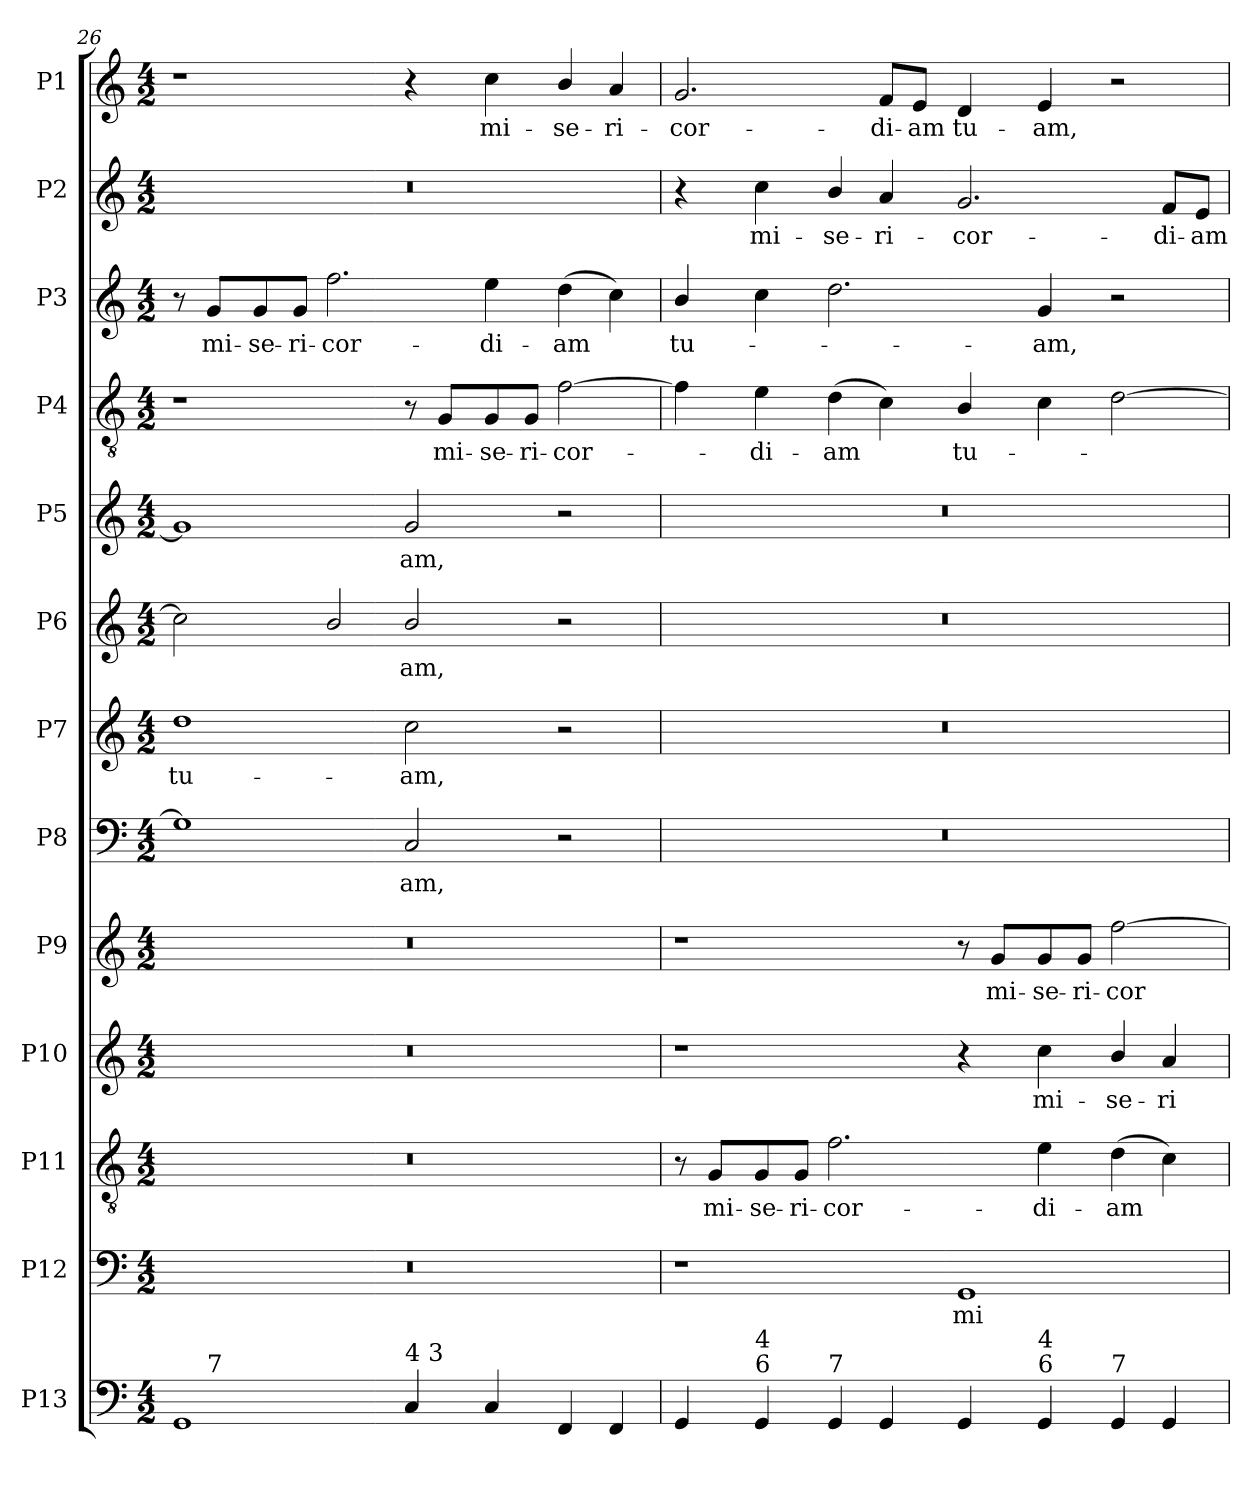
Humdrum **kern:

**kern	**kern	**text	**kern	**text	**kern	**text	**kern	**text	**kern	**text	**kern	**text	**kern	**text	**kern	**text	**kern	**text	**kern	**text	**kern	**text	**kern	**text
*part13	*part12	*part12	*part11	*part11	*part10	*part10	*part9	*part9	*part8	*part8	*part7	*part7	*part6	*part6	*part5	*part5	*part4	*part4	*part3	*part3	*part2	*part2	*part1	*part1
*staff13	*staff12	*staff12	*staff11	*staff11	*staff10	*staff10	*staff9	*staff9	*staff8	*staff8	*staff7	*staff7	*staff6	*staff6	*staff5	*staff5	*staff4	*staff4	*staff3	*staff3	*staff2	*staff2	*staff1	*staff1
*I"P13	*I"P12	*	*I"P11	*	*I"P10	*	*I"P9	*	*I"P8	*	*I"P7	*	*I"P6	*	*I"P5	*	*I"P4	*	*I"P3	*	*I"P2	*	*I"P1	*
*clefF4	*clefF4	*	*clefGv2	*	*clefG2	*	*clefG2	*	*clefF4	*	*clefG2	*	*clefG2	*	*clefG2	*	*clefGv2	*	*clefG2	*	*clefG2	*	*clefG2	*
*	*	*	*ITrd7c12	*	*	*	*	*	*	*	*	*	*	*	*	*	*ITrd7c12	*	*ITrd7c12	*	*	*	*	*
*k[]	*k[]	*	*k[]	*	*k[]	*	*k[]	*	*k[]	*	*k[]	*	*k[]	*	*k[]	*	*k[]	*	*k[]	*	*k[]	*	*k[]	*
*C:	*C:	*	*C:	*	*C:	*	*C:	*	*C:	*	*C:	*	*C:	*	*C:	*	*C:	*	*C:	*	*C:	*	*C:	*
*M4/2	*M4/2	*	*M4/2	*	*M4/2	*	*M4/2	*	*M4/2	*	*M4/2	*	*M4/2	*	*M4/2	*	*M4/2	*	*M4/2	*	*M4/2	*	*M4/2	*
=26	=26	=26	=26	=26	=26	=26	=26	=26	=26	=26	=26	=26	=26	=26	=26	=26	=26	=26	=26	=26	=26	=26	=26	=26
!	!LO:N:vis=1	!	!LO:N:vis=1	!	!LO:N:vis=1	!	!LO:N:vis=1	!	!	!	!	!	!	!	!	!	!	!	!	!	!	!	!	!
!LO:TX:a:t=43	!	!	!	!	!	!	!	!	!	!	!	!	!	!	!	!	!	!	!	!	!	!	!	!
!	!	!	!	!	!	!	!	!	!	!	!	!LO:LY:b:color=#000000	!	!	!	!	!	!	!	!	!LO:N:vis=1	!	!	!
*^	*	*	*	*	*	*	*	*	*	*	*	*	*	*	*	*	*	*	*	*	*	*	*	*
1GGi	8ryy	0r	.	0r	.	0r	.	0r	.	1Gi]	.	1ddi	tu-	2cci\]	.	1gi]	.	1r	.	8r	.	0r	.	1r	.
!	!LO:TX:a:t=7	!	!	!	!	!	!	!	!	!	!	!	!	!	!	!	!	!	!	!	!	!	!	!	!
!	!	!	!	!	!	!	!	!	!	!	!	!	!	!	!	!	!	!	!	!	!LO:LY:b:color=#000000	!	!	!	!
.	1...ryy	.	.	.	.	.	.	.	.	.	.	.	.	.	.	.	.	.	.	8Gi/L	mi-	.	.	.	.
!	!	!	!	!	!	!	!	!	!	!	!	!	!	!	!	!	!	!	!	!	!LO:LY:b:color=#000000	!	!	!	!
.	.	.	.	.	.	.	.	.	.	.	.	.	.	.	.	.	.	.	.	8Gi/	-se-	.	.	.	.
!	!	!	!	!	!	!	!	!	!	!	!	!	!	!	!	!	!	!	!	!	!LO:LY:b:color=#000000	!	!	!	!
.	.	.	.	.	.	.	.	.	.	.	.	.	.	.	.	.	.	.	.	8Gi/J	-ri-	.	.	.	.
!	!	!	!	!	!	!	!	!	!	!	!	!	!	!	!	!	!	!	!	!	!LO:LY:b:color=#000000	!	!	!	!
.	.	.	.	.	.	.	.	.	.	.	.	.	.	2bi/	.	.	.	.	.	2.fi\	-cor-	.	.	.	.
!	!	!	!	!	!	!	!	!	!	!	!LO:LY:b:color=#000000	!	!	!	!	!	!	!	!	!	!	!	!	!	!
!	!	!	!	!	!	!	!	!	!	!	!	!	!LO:LY:b:color=#000000	!	!	!	!	!	!	!	!	!	!	!	!
!	!	!	!	!	!	!	!	!	!	!	!	!	!	!	!LO:LY:b:color=#000000	!	!	!	!	!	!	!	!	!	!
!LO:TX:a:t=4                 3	!	!	!	!	!	!	!	!	!	!	!	!	!	!	!	!	!	!	!	!	!	!	!	!	!
!	!	!	!	!	!	!	!	!	!	!	!	!	!	!	!	!	!LO:LY:b:color=#000000	!	!	!	!	!	!	!	!
4Ci/	.	.	.	.	.	.	.	.	.	2Ci/	-am,	2cci\	-am,	2bi/	-am,	2gi/	-am,	8r	.	.	.	.	.	4r	.
!	!	!	!	!	!	!	!	!	!	!	!	!	!	!	!	!	!	!	!LO:LY:b:color=#000000	!	!	!	!	!	!
.	.	.	.	.	.	.	.	.	.	.	.	.	.	.	.	.	.	8GGi/L	mi-	.	.	.	.	.	.
!	!	!	!	!	!	!	!	!	!	!	!	!	!	!	!	!	!	!	!LO:LY:b:color=#000000	!	!	!	!	!	!
!	!	!	!	!	!	!	!	!	!	!	!	!	!	!	!	!	!	!	!	!	!LO:LY:b:color=#000000	!	!	!	!
!	!	!	!	!	!	!	!	!	!	!	!	!	!	!	!	!	!	!	!	!	!	!	!	!	!LO:LY:b:color=#000000
4Ci/	.	.	.	.	.	.	.	.	.	.	.	.	.	.	.	.	.	8GGi/	-se-	4ei\	-di-	.	.	4cci\	mi-
!	!	!	!	!	!	!	!	!	!	!	!	!	!	!	!	!	!	!	!LO:LY:b:color=#000000	!	!	!	!	!	!
.	.	.	.	.	.	.	.	.	.	.	.	.	.	.	.	.	.	8GGi/J	-ri-	.	.	.	.	.	.
!	!	!	!	!	!	!	!	!	!	!	!	!	!	!	!	!	!	!	!LO:LY:b:color=#000000	!	!	!	!	!	!
!	!	!	!	!	!	!	!	!	!	!	!	!	!	!	!	!	!	!	!	!	!LO:LY:b:color=#000000	!	!	!	!
!	!	!	!	!	!	!	!	!	!	!	!	!	!	!	!	!	!	!	!	!	!	!	!	!	!LO:LY:b:color=#000000
4FFi/	.	.	.	.	.	.	.	.	.	2r	.	2r	.	2r	.	2r	.	[2Fi\	-cor-	(4di\	-am	.	.	4bi/	-se-
!	!	!	!	!	!	!	!	!	!	!	!	!	!	!	!	!	!	!	!	!	!	!	!	!	!LO:LY:b:color=#000000
4FFi/	.	.	.	.	.	.	.	.	.	.	.	.	.	.	.	.	.	.	.	4ci\)	.	.	.	4ai/	-ri-
!!LO:PB:g=z
=27	=27	=27	=27	=27	=27	=27	=27	=27	=27	=27	=27	=27	=27	=27	=27	=27	=27	=27	=27	=27	=27	=27	=27	=27	=27
!	!	!	!	!	!	!	!	!	!	!LO:N:vis=1	!	!LO:N:vis=1	!	!LO:N:vis=1	!	!LO:N:vis=1	!	!	!	!	!	!	!	!	!
*v	*v	*	*	*	*	*	*	*	*	*	*	*	*	*	*	*	*	*	*	*	*	*	*	*	*
*^	*	*	*	*	*	*	*	*	*	*	*	*	*	*	*	*	*	*	*	*	*	*	*	*
!	!	!	!	!	!	!	!	!	!	!	!	!	!	!	!	!	!	!	!	!	!LO:LY:b:color=#000000	!	!	!	!
*v	*v	*	*	*	*	*	*	*	*	*	*	*	*	*	*	*	*	*	*	*	*	*	*	*	*
*^	*	*	*	*	*	*	*	*	*	*	*	*	*	*	*	*	*	*	*	*	*	*	*	*
!LO:TX:a:t=7	!	!	!	!	!	!	!	!	!	!	!	!	!	!	!	!	!	!	!	!	!	!	!	!	!
!	!	!	!	!	!	!	!	!	!	!	!	!	!	!	!	!	!	!	!	!	!	!	!	!	!LO:LY:b:color=#000000
*v	*v	*	*	*	*	*	*	*	*	*	*	*	*	*	*	*	*	*	*	*	*	*	*	*	*
4GGi/	1r	.	8r	.	1r	.	1r	.	0r	.	0r	.	0r	.	0r	.	4Fi\]	.	4Bi/	tu-	4r	.	2.gi/	-cor-
!	!	!	!	!LO:LY:b:color=#000000	!	!	!	!	!	!	!	!	!	!	!	!	!	!	!	!	!	!	!	!
.	.	.	8GGi/L	mi-	.	.	.	.	.	.	.	.	.	.	.	.	.	.	.	.	.	.	.	.
!	!	!	!	!LO:LY:b:color=#000000	!	!	!	!	!	!	!	!	!	!	!	!	!	!	!	!	!	!	!	!
!	!	!	!	!	!	!	!	!	!	!	!	!	!	!	!	!	!	!LO:LY:b:color=#000000	!	!	!	!	!	!
!LO:TX:a:t=6	!	!	!	!	!	!	!	!	!	!	!	!	!	!	!	!	!	!	!	!	!	!	!	!
!LO:TX:t=4	!	!	!	!	!	!	!	!	!	!	!	!	!	!	!	!	!	!	!	!	!	!	!	!
!	!	!	!	!	!	!	!	!	!	!	!	!	!	!	!	!	!	!	!	!	!	!LO:LY:b:color=#000000	!	!
4GGi/	.	.	8GGi/	-se-	.	.	.	.	.	.	.	.	.	.	.	.	4Ei\	-di-	4ci\	.	4cci\	mi-	.	.
!	!	!	!	!LO:LY:b:color=#000000	!	!	!	!	!	!	!	!	!	!	!	!	!	!	!	!	!	!	!	!
.	.	.	8GGi/J	-ri-	.	.	.	.	.	.	.	.	.	.	.	.	.	.	.	.	.	.	.	.
!	!	!	!	!LO:LY:b:color=#000000	!	!	!	!	!	!	!	!	!	!	!	!	!	!	!	!	!	!	!	!
!	!	!	!	!	!	!	!	!	!	!	!	!	!	!	!	!	!	!LO:LY:b:color=#000000	!	!	!	!	!	!
!LO:TX:a:t=7	!	!	!	!	!	!	!	!	!	!	!	!	!	!	!	!	!	!	!	!	!	!	!	!
!	!	!	!	!	!	!	!	!	!	!	!	!	!	!	!	!	!	!	!	!	!	!LO:LY:b:color=#000000	!	!
4GGi/	.	.	2.Fi\	-cor-	.	.	.	.	.	.	.	.	.	.	.	.	(4Di\	-am	2.di\	.	4bi/	-se-	.	.
!	!	!	!	!	!	!	!	!	!	!	!	!	!	!	!	!	!	!	!	!	!	!LO:LY:b:color=#000000	!	!
!	!	!	!	!	!	!	!	!	!	!	!	!	!	!	!	!	!	!	!	!	!	!	!	!LO:LY:b:color=#000000
4GGi/	.	.	.	.	.	.	.	.	.	.	.	.	.	.	.	.	4Ci\)	.	.	.	4ai/	-ri-	8fi/L	-di-
!	!	!	!	!	!	!	!	!	!	!	!	!	!	!	!	!	!	!	!	!	!	!	!	!LO:LY:b:color=#000000
.	.	.	.	.	.	.	.	.	.	.	.	.	.	.	.	.	.	.	.	.	.	.	8ei/J	-am
!	!	!LO:LY:b:color=#000000	!	!	!	!	!	!	!	!	!	!	!	!	!	!	!	!	!	!	!	!	!	!
!	!	!	!	!	!	!	!	!	!	!	!	!	!	!	!	!	!	!LO:LY:b:color=#000000	!	!	!	!	!	!
!	!	!	!	!	!	!	!	!	!	!	!	!	!	!	!	!	!	!	!	!	!	!LO:LY:b:color=#000000	!	!
!	!	!	!	!	!	!	!	!	!	!	!	!	!	!	!	!	!	!	!	!	!	!	!	!LO:LY:b:color=#000000
4GGi/	1GGi	mi-	.	.	4r	.	8r	.	.	.	.	.	.	.	.	.	4BBi/	tu-	.	.	2.gi/	-cor-	4di/	tu-
!	!	!	!	!	!	!	!	!LO:LY:b:color=#000000	!	!	!	!	!	!	!	!	!	!	!	!	!	!	!	!
.	.	.	.	.	.	.	8gi/L	mi-	.	.	.	.	.	.	.	.	.	.	.	.	.	.	.	.
!	!	!	!	!LO:LY:b:color=#000000	!	!	!	!	!	!	!	!	!	!	!	!	!	!	!	!	!	!	!	!
!	!	!	!	!	!	!LO:LY:b:color=#000000	!	!	!	!	!	!	!	!	!	!	!	!	!	!	!	!	!	!
!	!	!	!	!	!	!	!	!LO:LY:b:color=#000000	!	!	!	!	!	!	!	!	!	!	!	!	!	!	!	!
!	!	!	!	!	!	!	!	!	!	!	!	!	!	!	!	!	!	!	!	!LO:LY:b:color=#000000	!	!	!	!
!LO:TX:a:t=6	!	!	!	!	!	!	!	!	!	!	!	!	!	!	!	!	!	!	!	!	!	!	!	!
!LO:TX:t=4	!	!	!	!	!	!	!	!	!	!	!	!	!	!	!	!	!	!	!	!	!	!	!	!
!	!	!	!	!	!	!	!	!	!	!	!	!	!	!	!	!	!	!	!	!	!	!	!	!LO:LY:b:color=#000000
4GGi/	.	.	4Ei\	-di-	4cci\	mi-	8gi/	-se-	.	.	.	.	.	.	.	.	4Ci\	.	4Gi/	-am,	.	.	4ei/	-am,
!	!	!	!	!	!	!	!	!LO:LY:b:color=#000000	!	!	!	!	!	!	!	!	!	!	!	!	!	!	!	!
.	.	.	.	.	.	.	8gi/J	-ri-	.	.	.	.	.	.	.	.	.	.	.	.	.	.	.	.
!	!	!	!	!LO:LY:b:color=#000000	!	!	!	!	!	!	!	!	!	!	!	!	!	!	!	!	!	!	!	!
!	!	!	!	!	!	!LO:LY:b:color=#000000	!	!	!	!	!	!	!	!	!	!	!	!	!	!	!	!	!	!
!LO:TX:a:t=7	!	!	!	!	!	!	!	!	!	!	!	!	!	!	!	!	!	!	!	!	!	!	!	!
!	!	!	!	!	!	!	!	!LO:LY:b:color=#000000	!	!	!	!	!	!	!	!	!	!	!	!	!	!	!	!
4GGi/	.	.	(4Di\	-am	4bi/	-se-	[2ffi\	-cor-	.	.	.	.	.	.	.	.	[2Di\	.	2r	.	.	.	2r	.
!	!	!	!	!	!	!LO:LY:b:color=#000000	!	!	!	!	!	!	!	!	!	!	!	!	!	!	!	!	!	!
!	!	!	!	!	!	!	!	!	!	!	!	!	!	!	!	!	!	!	!	!	!	!LO:LY:b:color=#000000	!	!
4GGi/	.	.	4Ci\)	.	4ai/	-ri-	.	.	.	.	.	.	.	.	.	.	.	.	.	.	8fi/L	-di-	.	.
!	!	!	!	!	!	!	!	!	!	!	!	!	!	!	!	!	!	!	!	!	!	!LO:LY:b:color=#000000	!	!
.	.	.	.	.	.	.	.	.	.	.	.	.	.	.	.	.	.	.	.	.	8ei/J	-am	.	.
=	=	=	=	=	=	=	=	=	=	=	=	=	=	=	=	=	=	=	=	=	=	=	=	=
*-	*-	*-	*-	*-	*-	*-	*-	*-	*-	*-	*-	*-	*-	*-	*-	*-	*-	*-	*-	*-	*-	*-	*-	*-
